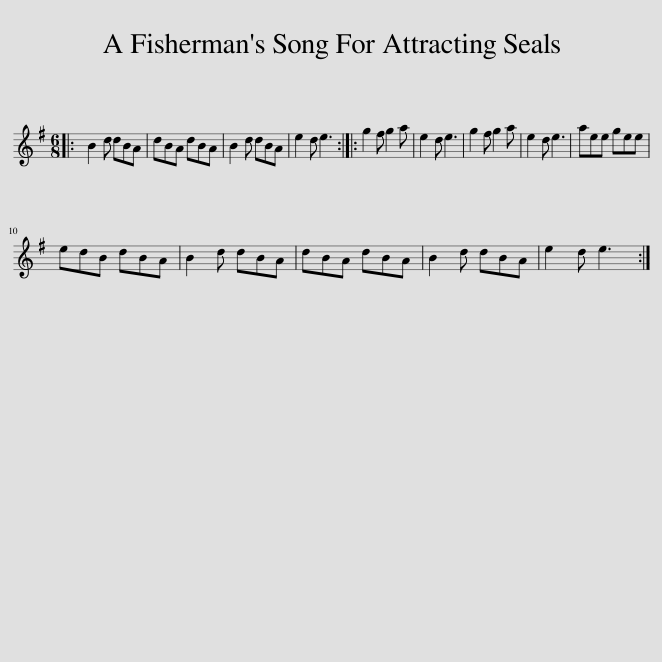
X:1
L:1/8
M:6/8
I:linebreak $
K:Emin
V:1 treble
V:1
|: B2 d dBA | dBA dBA | B2 d dBA | e2 d e3 :: g2 f g2 a | %5
 e2 d e3 | g2 f g2 a | e2 d e3 | aee gee |$ edB dBA | %10
 B2 d dBA | dBA dBA | B2 d dBA | e2 d e3 :| %14
